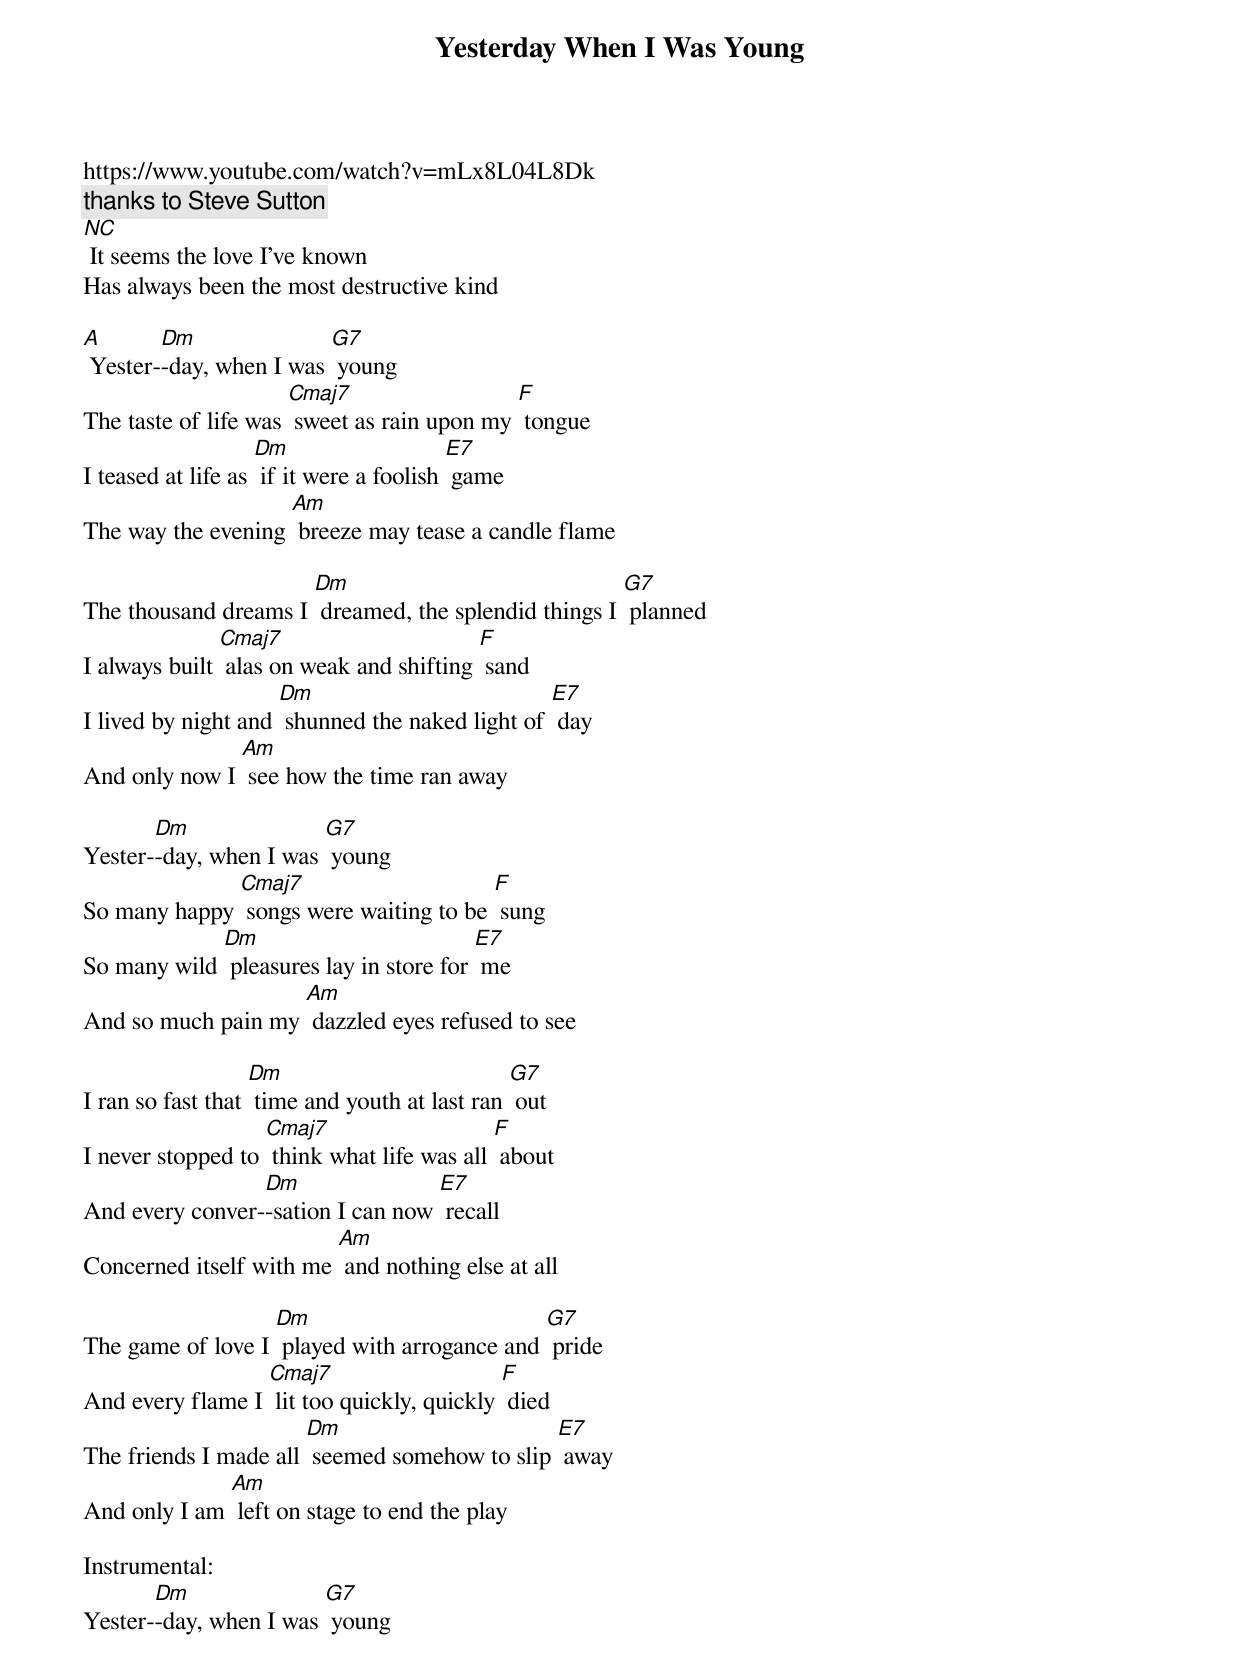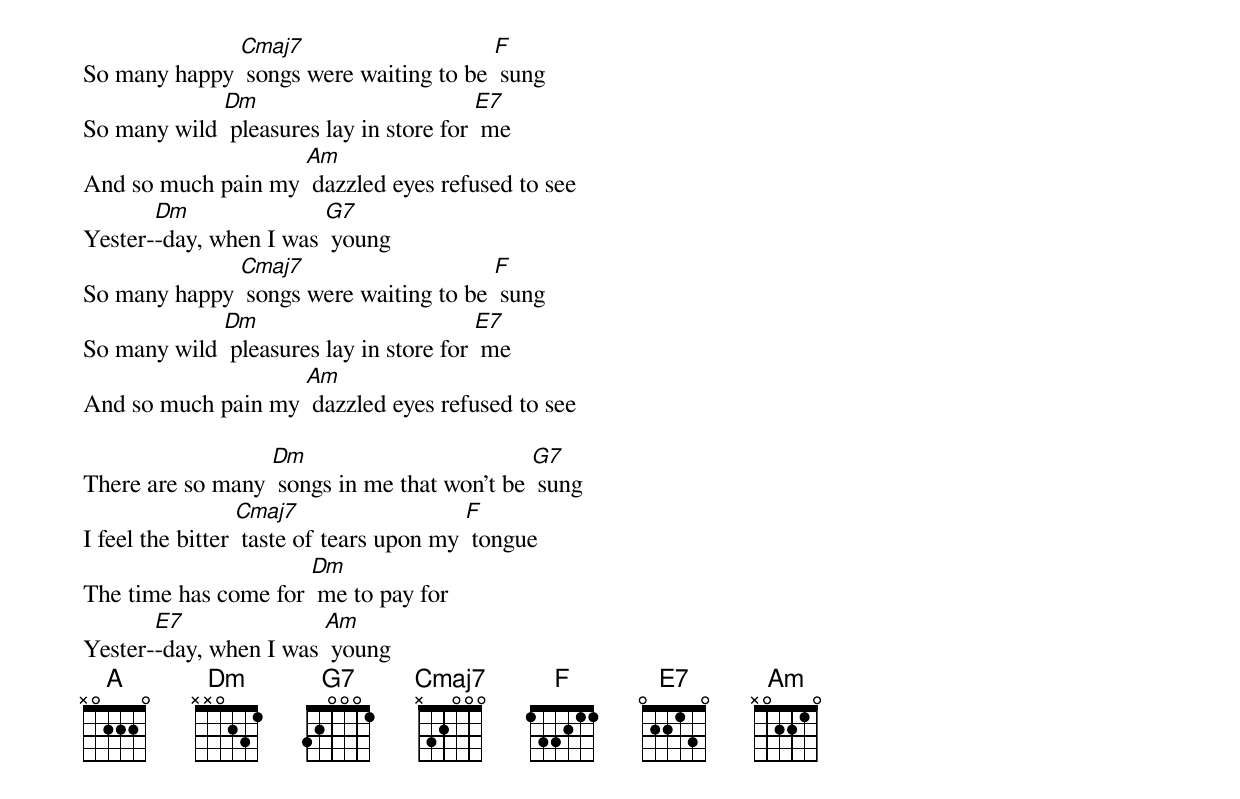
{t:Yesterday When I Was Young}
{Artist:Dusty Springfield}
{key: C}
https://www.youtube.com/watch?v=mLx8L04L8Dk
{c: thanks to Steve Sutton}
[NC] It seems the love I've known
Has always been the most destructive kind

[A] Yester-[Dm]-day, when I was [G7] young
The taste of life was [Cmaj7] sweet as rain upon my [F] tongue
I teased at life as [Dm] if it were a foolish [E7] game
The way the evening [Am] breeze may tease a candle flame

The thousand dreams I [Dm] dreamed, the splendid things I [G7] planned
I always built [Cmaj7] alas on weak and shifting [F] sand
I lived by night and [Dm] shunned the naked light of [E7] day
And only now I [Am] see how the time ran away

Yester-[Dm]-day, when I was [G7] young
So many happy [Cmaj7] songs were waiting to be [F] sung
So many wild [Dm] pleasures lay in store for [E7] me
And so much pain my [Am] dazzled eyes refused to see

I ran so fast that [Dm] time and youth at last ran [G7] out
I never stopped to [Cmaj7] think what life was all [F] about
And every conver-[Dm]-sation I can now [E7] recall
Concerned itself with me [Am] and nothing else at all

The game of love I [Dm] played with arrogance and [G7] pride
And every flame I [Cmaj7] lit too quickly, quickly [F] died
The friends I made all [Dm] seemed somehow to slip [E7] away
And only I am [Am] left on stage to end the play

Instrumental:
Yester-[Dm]-day, when I was [G7] young
So many happy [Cmaj7] songs were waiting to be [F] sung
So many wild [Dm] pleasures lay in store for [E7] me
And so much pain my [Am] dazzled eyes refused to see
{c: }
Yester-[Dm]-day, when I was [G7] young
So many happy [Cmaj7] songs were waiting to be [F] sung
So many wild [Dm] pleasures lay in store for [E7] me
And so much pain my [Am] dazzled eyes refused to see

There are so many [Dm] songs in me that won't be [G7] sung
I feel the bitter [Cmaj7] taste of tears upon my [F] tongue
The time has come for [Dm] me to pay for
Yester-[E7]-day, when I was [Am] young
